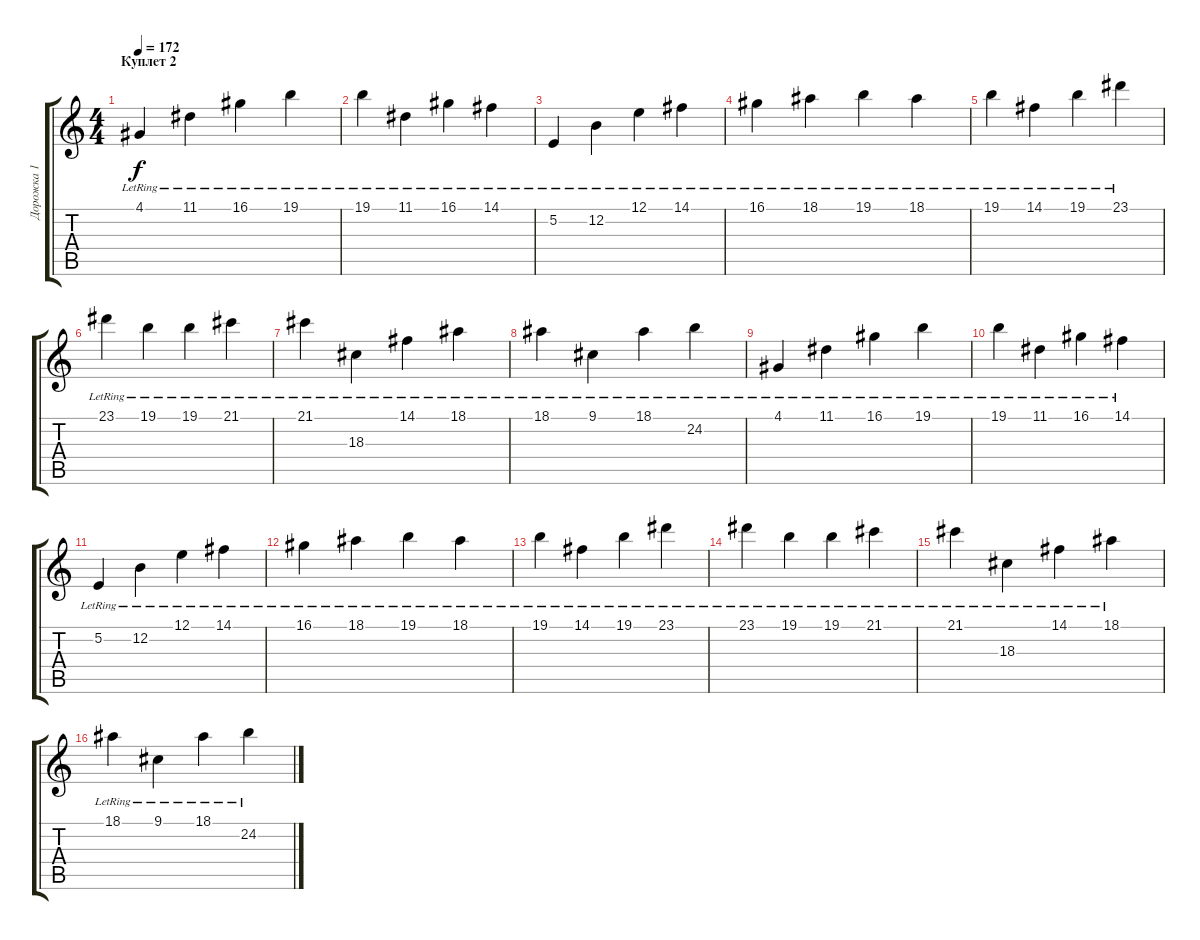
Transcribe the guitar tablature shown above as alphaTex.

\track ("Дорожка 1" "Дорожка 1") {instrument acousticgrandpiano}
\staff {score tabs}
\tuning (E4 B3 G3 D3 A2 E2) {hide}
\ts (4 4)
\section ("" "Куплет 2")
\tempo 172
\clef g2
\ks c
4.1{lr}.4{dy f} 11.1{lr}.4 16.1{lr}.4 19.1{lr}.4 |
19.1{lr}.4 11.1{lr}.4 16.1{lr}.4 14.1{lr}.4 |
5.2{lr}.4 12.2{lr}.4 12.1{lr}.4 14.1{lr}.4 |
16.1{lr}.4 18.1{lr}.4 19.1{lr}.4 18.1{lr}.4 |
19.1{lr}.4 14.1{lr}.4 19.1{lr}.4 23.1{lr}.4 |
23.1{lr}.4 19.1{lr}.4 19.1{lr}.4 21.1{lr}.4 |
21.1{lr}.4 18.3{lr}.4 14.1{lr}.4 18.1{lr}.4 |
18.1{lr}.4 9.1{lr}.4 18.1{lr}.4 24.2{lr}.4 |
4.1{lr}.4 11.1{lr}.4 16.1{lr}.4 19.1{lr}.4 |
19.1{lr}.4 11.1{lr}.4 16.1{lr}.4 14.1{lr}.4 |
5.2{lr}.4 12.2{lr}.4 12.1{lr}.4 14.1{lr}.4 |
16.1{lr}.4 18.1{lr}.4 19.1{lr}.4 18.1{lr}.4 |
19.1{lr}.4 14.1{lr}.4 19.1{lr}.4 23.1{lr}.4 |
23.1{lr}.4 19.1{lr}.4 19.1{lr}.4 21.1{lr}.4 |
21.1{lr}.4 18.3{lr}.4 14.1{lr}.4 18.1{lr}.4 |
18.1{lr}.4 9.1{lr}.4 18.1{lr}.4 24.2{lr}.4
